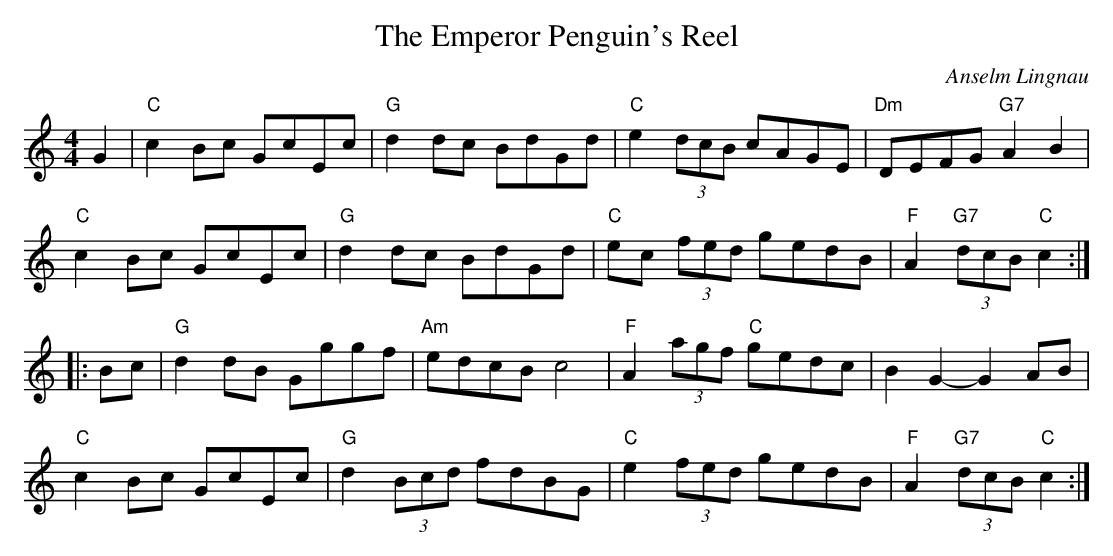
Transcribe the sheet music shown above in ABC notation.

X:1
T:The Emperor Penguin's Reel
C:Anselm Lingnau
M:4/4
L:1/8
K:C
G2|"C"c2Bc GcEc|"G"d2dc BdGd|"C"e2 (3dcB cAGE|"Dm"DEFG "G7"A2B2|
   "C"c2Bc GcEc|"G"d2dc BdGd|"C"ec (3fed gedB|"F"A2 "G7"(3dcB "C"c2::
Bc|"G"d2dB Gggf|"Am"edcB c4|"F"A2 (3agf "C"gedc|B2 G2-G2 AB|
   "C"c2Bc GcEc|"G"d2 (3Bcd fdBG|"C"e2 (3fed gedB|"F"A2 "G7"(3dcB "C"c2:|
